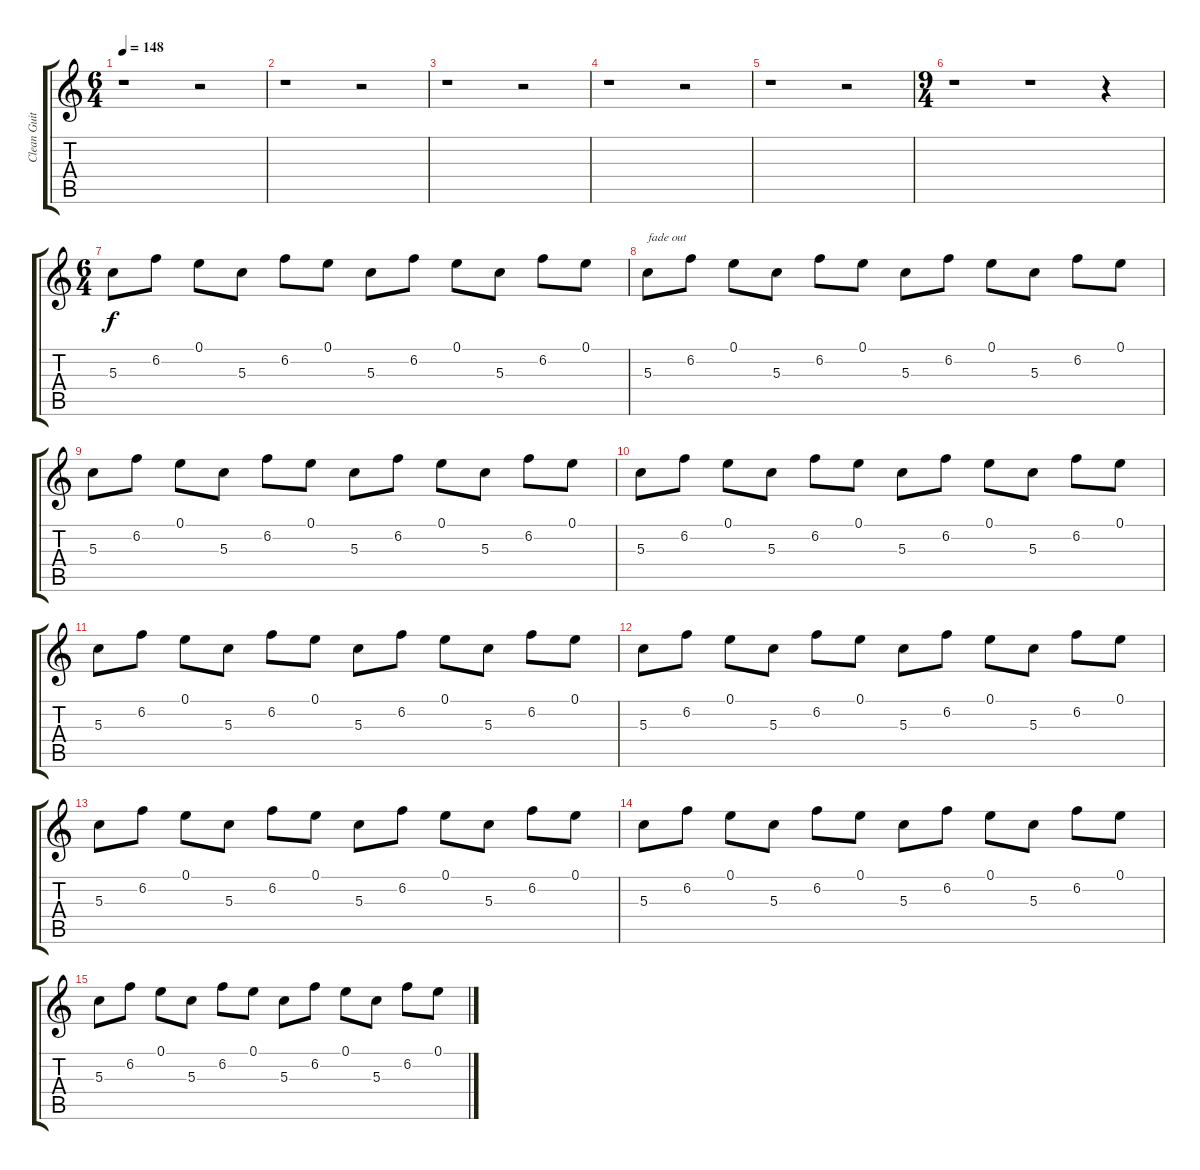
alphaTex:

\track ("Clean Guitar" "Clean Guit") {instrument electricguitarclean}
\staff {score tabs}
\tuning (E4 B3 G3 D3 A2 E2) {hide}
\ts (6 4)
\tempo 148
\clef g2
\ks c
r.1{dy f} r.2 |
r.1 r.2 |
r.1 r.2 |
r.1 r.2 |
r.1 r.2 |
\ts (9 4)
r.1 r.1 r.4 |
\ts (6 4)
5.3.8 6.2.8 0.1.8 5.3.8 6.2.8 0.1.8 5.3.8 6.2.8 0.1.8 5.3.8 6.2.8 0.1.8 |
5.3.8{txt "fade out" volume 11} 6.2.8 0.1.8 5.3.8 6.2.8 0.1.8 5.3.8 6.2.8 0.1.8 5.3.8 6.2.8 0.1.8 |
5.3.8{volume 10} 6.2.8 0.1.8 5.3.8 6.2.8 0.1.8 5.3.8 6.2.8 0.1.8 5.3.8 6.2.8 0.1.8 |
5.3.8{volume 10} 6.2.8 0.1.8 5.3.8 6.2.8 0.1.8 5.3.8 6.2.8 0.1.8 5.3.8 6.2.8 0.1.8 |
5.3.8{volume 8} 6.2.8 0.1.8 5.3.8 6.2.8 0.1.8 5.3.8 6.2.8 0.1.8 5.3.8 6.2.8 0.1.8 |
5.3.8{volume 5} 6.2.8 0.1.8 5.3.8 6.2.8 0.1.8 5.3.8 6.2.8 0.1.8 5.3.8 6.2.8 0.1.8 |
5.3.8{volume 3} 6.2.8 0.1.8 5.3.8 6.2.8 0.1.8 5.3.8 6.2.8 0.1.8 5.3.8 6.2.8 0.1.8 |
5.3.8{volume 2} 6.2.8 0.1.8 5.3.8 6.2.8 0.1.8 5.3.8 6.2.8 0.1.8 5.3.8 6.2.8 0.1.8 |
5.3.8{volume 0} 6.2.8 0.1.8 5.3.8 6.2.8 0.1.8 5.3.8 6.2.8 0.1.8 5.3.8 6.2.8 0.1.8
